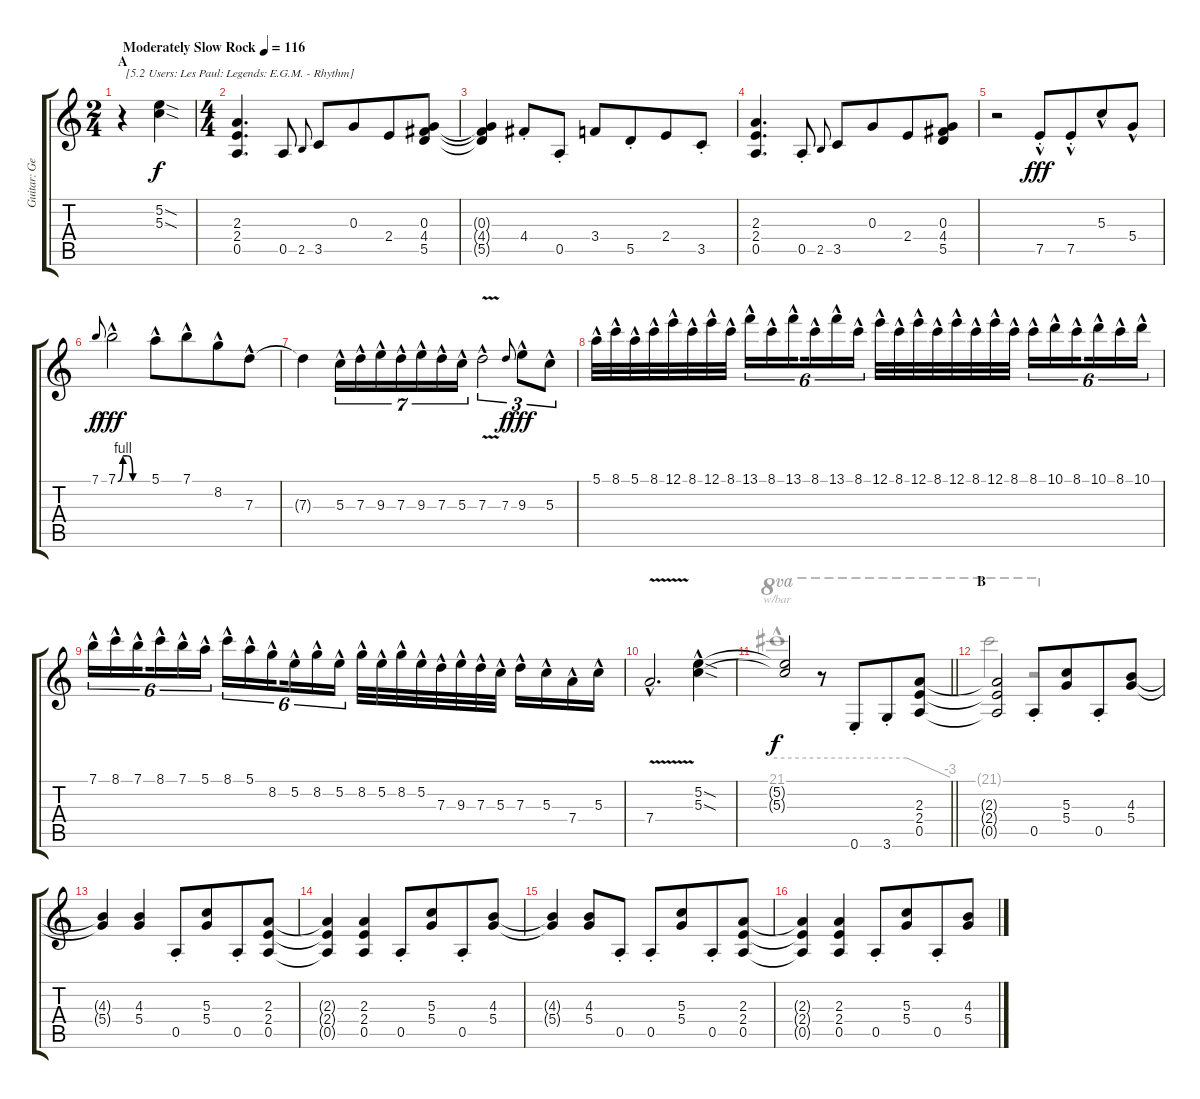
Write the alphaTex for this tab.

\track ("Guitar: George" "Guitar: Ge") {instrument distortionguitar}
\staff {score tabs}
\tuning (E4 B3 G3 D3 A2 E2) {hide}
\voice
\ts (2 4)
\section ("" "A")
\tempo (116 "Moderately Slow Rock")
\clef g2
\ks c
r.4{txt " [5.2 Users: Les Paul: Legends: E.G.M. - Rhythm]" dy f instrument distortionguitar} (5.2{sod} 5.3{sod}).4 |
\ts (4 4)
(2.3 2.4 0.5).4{d} 0.5.8 2.5.8{gr onbeat} 3.5.8 0.3.8{beam merge} 2.4.8 (0.3 4.4 5.5).8 |
(0.3{t} 4.4{t} 5.5{t}).4 4.4{st}.8 0.5{st}.8 3.4.8 5.5{st}.8{beam merge} 2.4.8 3.5{st}.8 |
(2.3 2.4 0.5).4{d} 0.5{st}.8 2.5.8{gr onbeat} 3.5.8 0.3.8{beam merge} 2.4.8 (0.3 4.4 5.5).8 |
r.2 7.5{hac st}.8{dy fff} 7.5{hac st}.8{beam merge} 5.3{hac}.8 5.4{hac}.8 |
7.1.8{gr onbeat dy f} 7.1{be (custom 0 0 10 4 20 4 30 0 60 0) hac}.2{dy fff} 5.1{hac}.8 7.1{hac}.8{beam merge} 8.2{hac}.8 7.3{hac}.8 |
7.3{t}.4 5.3{hac}.16{tu (7 4)} 7.3{hac}.16{tu (7 4)} 9.3{hac}.16{tu (7 4)} 7.3{hac}.16{tu (7 4)} 9.3{hac}.16{tu (7 4)} 7.3{hac}.16{tu (7 4)} 5.3{hac}.16{tu (7 4)} 7.3{v hac}.2{tu (3 2)} 7.3.8{gr onbeat dy f} 9.3{hac}.8{tu (3 2) dy fff} 5.3{hac}.8{tu (3 2)} |
5.1{hac}.32 8.1{hac}.32 5.1{hac}.32 8.1{hac}.32 12.1{hac}.32 8.1{hac}.32 12.1{hac}.32 8.1{hac}.32 13.1{hac}.16{tu (6 4)} 8.1{hac}.16{tu (6 4)} 13.1{hac}.16{tu (6 4) beam splitsecondary} 8.1{hac}.16{tu (6 4)} 13.1{hac}.16{tu (6 4)} 8.1{hac}.16{tu (6 4)} 12.1{hac}.32 8.1{hac}.32 12.1{hac}.32 8.1{hac}.32 12.1{hac}.32 8.1{hac}.32 12.1{hac}.32 8.1{hac}.32 8.1{hac}.16{tu (6 4)} 10.1{hac}.16{tu (6 4)} 8.1{hac}.16{tu (6 4) beam splitsecondary} 10.1{hac}.16{tu (6 4)} 8.1{hac}.16{tu (6 4)} 10.1{hac}.16{tu (6 4)} |
7.1{hac}.16{tu (6 4)} 8.1{hac}.16{tu (6 4)} 7.1{hac}.16{tu (6 4) beam splitsecondary} 8.1{hac}.16{tu (6 4)} 7.1{hac}.16{tu (6 4)} 5.1{hac}.16{tu (6 4)} 8.1{hac}.16{tu (6 4)} 5.1{hac}.16{tu (6 4)} 8.2{hac}.16{tu (6 4) beam splitsecondary} 5.2{hac}.16{tu (6 4)} 8.2{hac}.16{tu (6 4)} 5.2{hac}.16{tu (6 4)} 8.2{hac}.32 5.2{hac}.32 8.2{hac}.32 5.2{hac}.32 7.3{hac}.32 9.3{hac}.32 7.3{hac}.32 5.3{hac}.32 7.3{hac}.16 5.3{hac}.16 7.4{hac}.16 5.3{hac}.16 |
7.4{v hac}.2{d} (5.2{sod hac} 5.3{sod hac}).4 |
\barLineRight lightlight
(5.2{t} 5.3{t}).2{dy f} r.8 0.6{st}.8{beam merge} 3.6{st}.8 (2.3 2.4 0.5).8 |
\section ("" "B")
(2.3{t} 2.4{t} 0.5{t}).2 0.5{st}.8 (5.3 5.4).8{beam merge} 0.5{st}.8 (4.3 5.4).8 |
(4.3{t} 5.4{t}).4 (4.3 5.4).4 0.5{st}.8 (5.3 5.4).8{beam merge} 0.5{st}.8 (2.3 2.4 0.5).8 |
(2.3{t} 2.4{t} 0.5{t}).4 (2.3 2.4 0.5).4 0.5{st}.8 (5.3 5.4).8{beam merge} 0.5{st}.8 (4.3 5.4).8 |
(4.3{t} 5.4{t}).4 (4.3 5.4).8 0.5{st}.8 0.5{st}.8 (5.3 5.4).8{beam merge} 0.5{st}.8 (2.3 2.4 0.5).8 |
(2.3{t} 2.4{t} 0.5{t}).4 (2.3 2.4 0.5).4 0.5{st}.8 (5.3 5.4).8{beam merge} 0.5{st}.8 (4.3 5.4).8
\voice
\clef g2
\ottava regular
\simile none
\ks c
|
|
|
|
|
|
|
|
|
|
\barLineRight lightlight
21.1{hac}.1{tbe (custom default 0 0 45 0 60 -12) ot 8va} |
21.1{t}.2{ot 8va dy f} r.2{ot 8va} |
|
|
|
